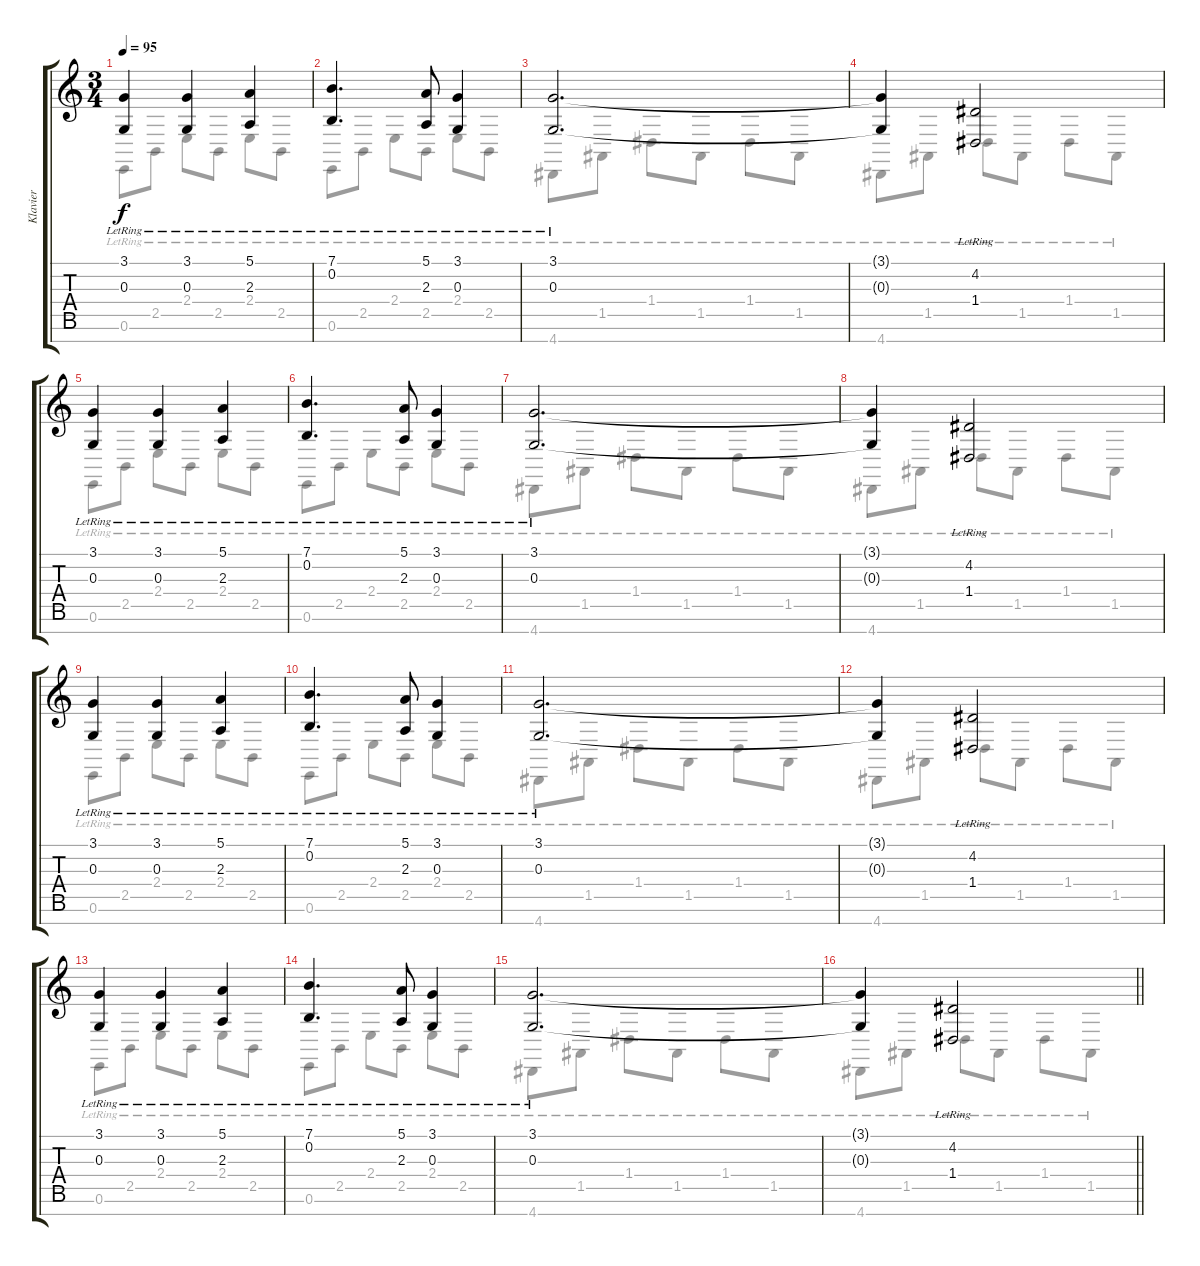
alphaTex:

\track ("Klavier" "Klavier") {instrument acousticgrandpiano}
\staff {score tabs}
\tuning (E4 B3 G3 D3 A2 E2 B1) {hide}
\voice
\ts (3 4)
\tempo 95
\clef g2
\ks c
(3.1{lr} 0.3{lr}).4{dy f} (3.1{lr} 0.3{lr}).4 (5.1{lr} 2.3{lr}).4 |
(7.1{lr} 0.2{lr}).4{d} (5.1{lr} 2.3{lr}).8 (3.1{lr} 0.3{lr}).4 |
(3.1{lr} 0.3{lr}).2{d} |
(3.1{t} 0.3{t}).4 (4.2{lr} 1.4{lr}).2 |
(3.1{lr} 0.3{lr}).4 (3.1{lr} 0.3{lr}).4 (5.1{lr} 2.3{lr}).4 |
(7.1{lr} 0.2{lr}).4{d} (5.1{lr} 2.3{lr}).8 (3.1{lr} 0.3{lr}).4 |
(3.1{lr} 0.3{lr}).2{d} |
(3.1{t} 0.3{t}).4 (4.2{lr} 1.4{lr}).2 |
(3.1{lr} 0.3{lr}).4 (3.1{lr} 0.3{lr}).4 (5.1{lr} 2.3{lr}).4 |
(7.1{lr} 0.2{lr}).4{d} (5.1{lr} 2.3{lr}).8 (3.1{lr} 0.3{lr}).4 |
(3.1{lr} 0.3{lr}).2{d} |
(3.1{t} 0.3{t}).4 (4.2{lr} 1.4{lr}).2 |
(3.1{lr} 0.3{lr}).4 (3.1{lr} 0.3{lr}).4 (5.1{lr} 2.3{lr}).4 |
(7.1{lr} 0.2{lr}).4{d} (5.1{lr} 2.3{lr}).8 (3.1{lr} 0.3{lr}).4 |
(3.1{lr} 0.3{lr}).2{d} |
\barLineRight lightlight
(3.1{t} 0.3{t}).4 (4.2{lr} 1.4{lr}).2
\voice
\clef g2
\ottava regular
\simile none
\ks c
0.6{lr}.8{dy f} 2.5{lr}.8 2.4{lr}.8 2.5{lr}.8 2.4{lr}.8 2.5{lr}.8 |
0.6{lr}.8 2.5{lr}.8 2.4{lr}.8 2.5{lr}.8 2.4{lr}.8 2.5{lr}.8 |
4.7{lr}.8 1.5{lr}.8 1.4{lr}.8 1.5{lr}.8 1.4{lr}.8 1.5{lr}.8 |
4.7{lr}.8 1.5{lr}.8 1.4{lr}.8 1.5{lr}.8 1.4{lr}.8 1.5{lr}.8 |
0.6{lr}.8 2.5{lr}.8 2.4{lr}.8 2.5{lr}.8 2.4{lr}.8 2.5{lr}.8 |
0.6{lr}.8 2.5{lr}.8 2.4{lr}.8 2.5{lr}.8 2.4{lr}.8 2.5{lr}.8 |
4.7{lr}.8 1.5{lr}.8 1.4{lr}.8 1.5{lr}.8 1.4{lr}.8 1.5{lr}.8 |
4.7{lr}.8 1.5{lr}.8 1.4{lr}.8 1.5{lr}.8 1.4{lr}.8 1.5{lr}.8 |
0.6{lr}.8 2.5{lr}.8 2.4{lr}.8 2.5{lr}.8 2.4{lr}.8 2.5{lr}.8 |
0.6{lr}.8 2.5{lr}.8 2.4{lr}.8 2.5{lr}.8 2.4{lr}.8 2.5{lr}.8 |
4.7{lr}.8 1.5{lr}.8 1.4{lr}.8 1.5{lr}.8 1.4{lr}.8 1.5{lr}.8 |
4.7{lr}.8 1.5{lr}.8 1.4{lr}.8 1.5{lr}.8 1.4{lr}.8 1.5{lr}.8 |
0.6{lr}.8 2.5{lr}.8 2.4{lr}.8 2.5{lr}.8 2.4{lr}.8 2.5{lr}.8 |
0.6{lr}.8 2.5{lr}.8 2.4{lr}.8 2.5{lr}.8 2.4{lr}.8 2.5{lr}.8 |
4.7{lr}.8 1.5{lr}.8 1.4{lr}.8 1.5{lr}.8 1.4{lr}.8 1.5{lr}.8 |
\barLineRight lightlight
4.7{lr}.8 1.5{lr}.8 1.4{lr}.8 1.5{lr}.8 1.4{lr}.8 1.5{lr}.8
